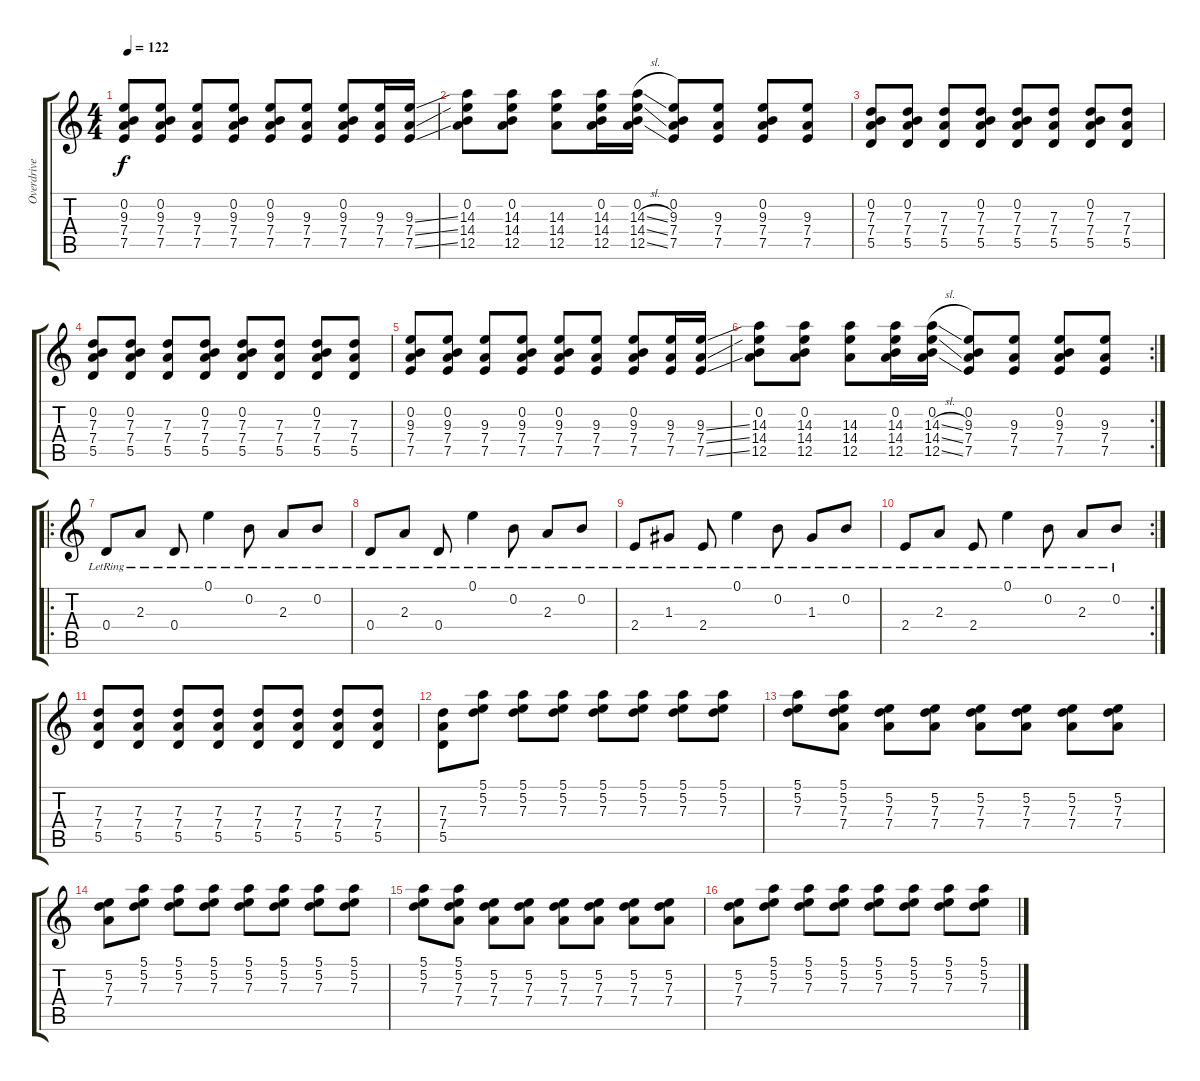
\track ("Overdrive" "Overdrive") {instrument overdrivenguitar}
\staff {score tabs}
\tuning (E4 B3 G3 D3 A2 E2) {hide}
\ts (4 4)
\tempo 122
\clef g2
\ks c
(0.2 9.3 7.4 7.5).8{dy f} (0.2 9.3 7.4 7.5).8 (9.3 7.4 7.5).8 (0.2 9.3 7.4 7.5).8 (0.2 9.3 7.4 7.5).8 (9.3 7.4 7.5).8 (0.2 9.3 7.4 7.5).8 (9.3 7.4 7.5).16 (9.3{ss} 7.4{ss} 7.5{ss}).16 |
(0.2 14.3 14.4 12.5).8 (0.2 14.3 14.4 12.5).8 (14.3 14.4 12.5).8 (0.2 14.3 14.4 12.5).16 (0.2 14.3{sl} 14.4{ss} 12.5{ss}).16 (0.2 9.3 7.4 7.5).8 (9.3 7.4 7.5).8 (0.2 9.3 7.4 7.5).8 (9.3 7.4 7.5).8 |
(0.2 7.3 7.4 5.5).8 (0.2 7.3 7.4 5.5).8 (7.3 7.4 5.5).8 (0.2 7.3 7.4 5.5).8 (0.2 7.3 7.4 5.5).8 (7.3 7.4 5.5).8 (0.2 7.3 7.4 5.5).8 (7.3 7.4 5.5).8 |
(0.2 7.3 7.4 5.5).8 (0.2 7.3 7.4 5.5).8 (7.3 7.4 5.5).8 (0.2 7.3 7.4 5.5).8 (0.2 7.3 7.4 5.5).8 (7.3 7.4 5.5).8 (0.2 7.3 7.4 5.5).8 (7.3 7.4 5.5).8 |
(0.2 9.3 7.4 7.5).8 (0.2 9.3 7.4 7.5).8 (9.3 7.4 7.5).8 (0.2 9.3 7.4 7.5).8 (0.2 9.3 7.4 7.5).8 (9.3 7.4 7.5).8 (0.2 9.3 7.4 7.5).8 (9.3 7.4 7.5).16 (9.3{ss} 7.4{ss} 7.5{ss}).16 |
\rc 2
(0.2 14.3 14.4 12.5).8 (0.2 14.3 14.4 12.5).8 (14.3 14.4 12.5).8 (0.2 14.3 14.4 12.5).16 (0.2 14.3{sl} 14.4{ss} 12.5{ss}).16 (0.2 9.3 7.4 7.5).8 (9.3 7.4 7.5).8 (0.2 9.3 7.4 7.5).8 (9.3 7.4 7.5).8 |
\ro
0.4{lr}.8 2.3{lr}.8 0.4{lr}.8 0.1{lr}.4 0.2{lr}.8 2.3{lr}.8 0.2{lr}.8 |
0.4{lr}.8 2.3{lr}.8 0.4{lr}.8 0.1{lr}.4 0.2{lr}.8 2.3{lr}.8 0.2{lr}.8 |
2.4{lr}.8 1.3{lr}.8 2.4{lr}.8 0.1{lr}.4 0.2{lr}.8 1.3{lr}.8 0.2{lr}.8 |
\rc 2
2.4{lr}.8 2.3{lr}.8 2.4{lr}.8 0.1{lr}.4 0.2{lr}.8 2.3{lr}.8 0.2{lr}.8 |
(7.3 7.4 5.5).8 (7.3 7.4 5.5).8 (7.3 7.4 5.5).8 (7.3 7.4 5.5).8 (7.3 7.4 5.5).8 (7.3 7.4 5.5).8 (7.3 7.4 5.5).8 (7.3 7.4 5.5).8 |
(7.3 7.4 5.5).8 (5.1 5.2 7.3).8 (5.1 5.2 7.3).8 (5.1 5.2 7.3).8 (5.1 5.2 7.3).8 (5.1 5.2 7.3).8 (5.1 5.2 7.3).8 (5.1 5.2 7.3).8 |
(5.1 5.2 7.3).8 (5.1 5.2 7.3 7.4).8 (5.2 7.3 7.4).8 (5.2 7.3 7.4).8 (5.2 7.3 7.4).8 (5.2 7.3 7.4).8 (5.2 7.3 7.4).8 (5.2 7.3 7.4).8 |
(5.2 7.3 7.4).8 (5.1 5.2 7.3).8 (5.1 5.2 7.3).8 (5.1 5.2 7.3).8 (5.1 5.2 7.3).8 (5.1 5.2 7.3).8 (5.1 5.2 7.3).8 (5.1 5.2 7.3).8 |
(5.1 5.2 7.3).8 (5.1 5.2 7.3 7.4).8 (5.2 7.3 7.4).8 (5.2 7.3 7.4).8 (5.2 7.3 7.4).8 (5.2 7.3 7.4).8 (5.2 7.3 7.4).8 (5.2 7.3 7.4).8 |
(5.2 7.3 7.4).8 (5.1 5.2 7.3).8 (5.1 5.2 7.3).8 (5.1 5.2 7.3).8 (5.1 5.2 7.3).8 (5.1 5.2 7.3).8 (5.1 5.2 7.3).8 (5.1 5.2 7.3).8
